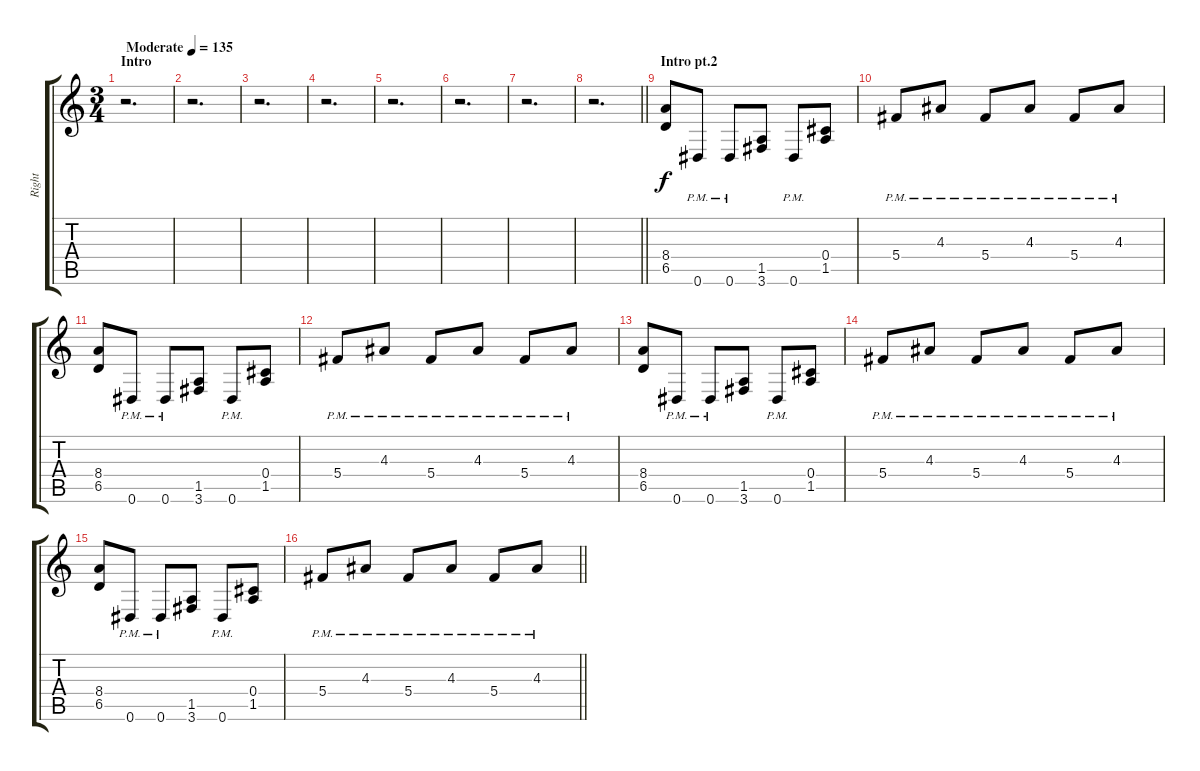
\track ("Right" "Right") {instrument distortionguitar}
\staff {score tabs}
\tuning (Eb4 Bb3 Gb3 Db3 Ab2 Eb2) {hide}
\ts (3 4)
\section ("" "Intro")
\tempo (135 "Moderate")
\clef g2
\ks c
r.2{d dy f instrument distortionguitar} |
r.2{d} |
r.2{d} |
r.2{d} |
r.2{d} |
r.2{d} |
r.2{d} |
\barLineRight lightlight
r.2{d} |
\section ("" "Intro pt.2")
(8.4 6.5).8 0.6{pm}.8 0.6{pm}.8 (1.5 3.6).8 0.6{pm}.8 (0.4 1.5).8 |
5.4{pm}.8 4.3{pm}.8 5.4{pm}.8 4.3{pm}.8 5.4{pm}.8 4.3{pm}.8 |
(8.4 6.5).8 0.6{pm}.8 0.6{pm}.8 (1.5 3.6).8 0.6{pm}.8 (0.4 1.5).8 |
5.4{pm}.8 4.3{pm}.8 5.4{pm}.8 4.3{pm}.8 5.4{pm}.8 4.3{pm}.8 |
(8.4 6.5).8 0.6{pm}.8 0.6{pm}.8 (1.5 3.6).8 0.6{pm}.8 (0.4 1.5).8 |
5.4{pm}.8 4.3{pm}.8 5.4{pm}.8 4.3{pm}.8 5.4{pm}.8 4.3{pm}.8 |
(8.4 6.5).8 0.6{pm}.8 0.6{pm}.8 (1.5 3.6).8 0.6{pm}.8 (0.4 1.5).8 |
\barLineRight lightlight
5.4{pm}.8 4.3{pm}.8 5.4{pm}.8 4.3{pm}.8 5.4{pm}.8 4.3{pm}.8
